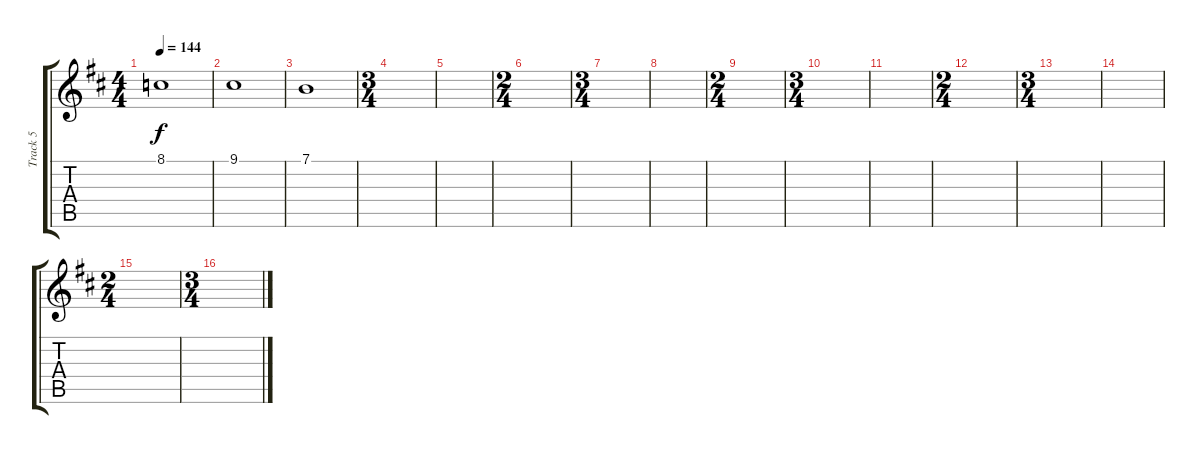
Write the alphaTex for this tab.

\track ("Track 5" "Track 5") {instrument churchorgan}
\staff {score tabs}
\tuning (E4 B3 G3 D3 A2 E2) {hide}
\ts (4 4)
\tempo 144
\clef g2
\ks d
8.1.1{dy f} |
9.1.1 |
7.1.1 |
\ts (3 4)
|
|
\ts (2 4)
|
\ts (3 4)
|
|
\ts (2 4)
|
\ts (3 4)
|
|
\ts (2 4)
|
\ts (3 4)
|
|
\ts (2 4)
|
\ts (3 4)
